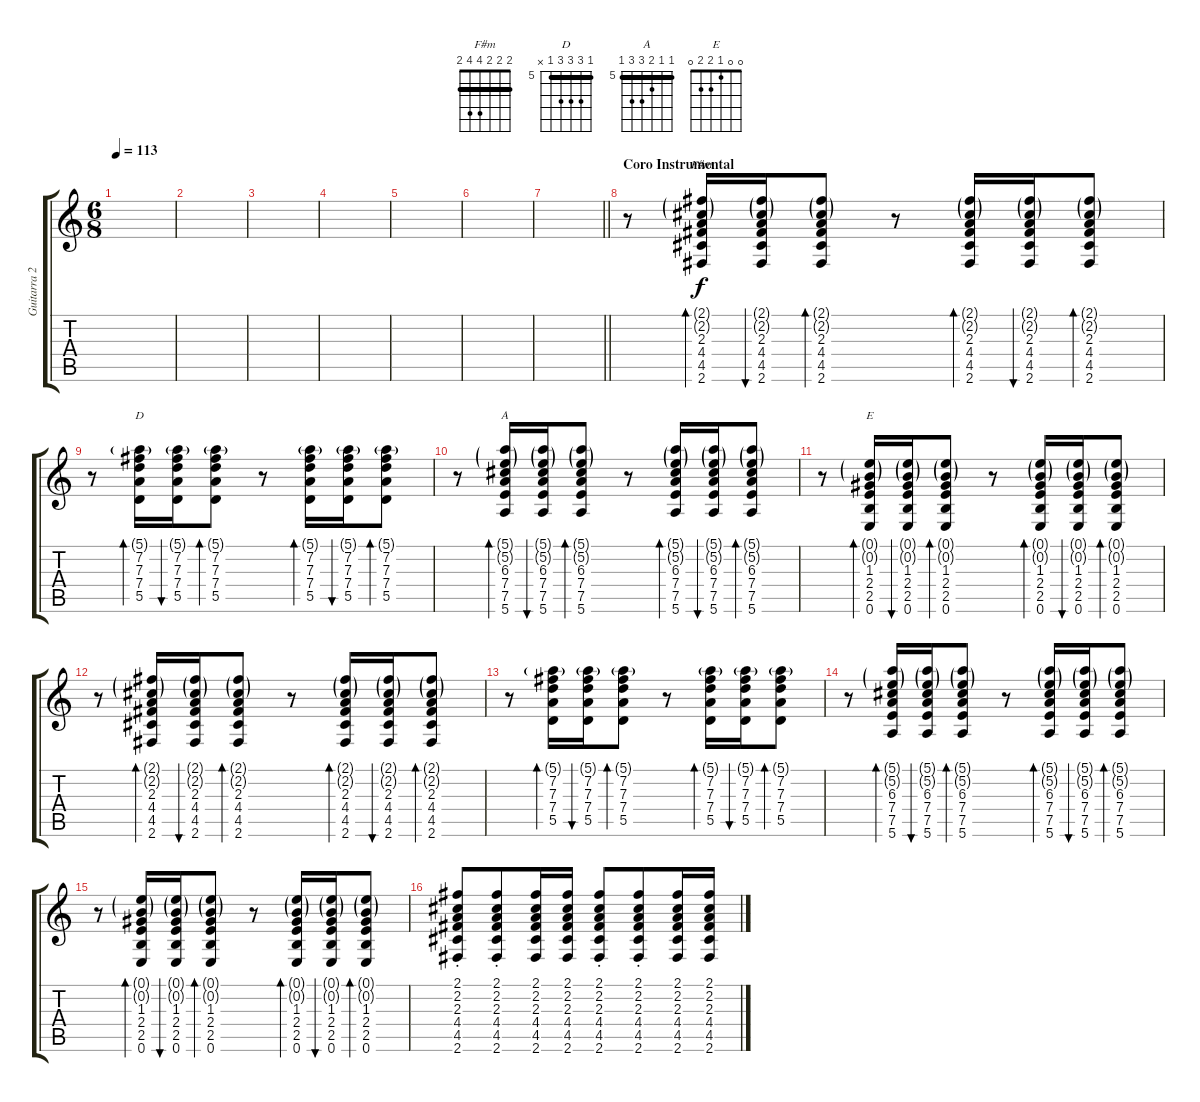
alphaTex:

\track ("Guitarra 2" "Guitarra 2") {instrument acousticguitarsteel}
\staff {score tabs}
\tuning (E4 B3 G3 D3 A2 E2) {hide}
\chord ("F#m" 2 2 2 4 4 2) {barre 2}
\chord ("D" 5 7 7 7 5 x) {firstfret 5 barre 5}
\chord ("A" 5 5 6 7 7 5) {firstfret 5 barre 5}
\chord ("E" 0 0 1 2 2 0)
\ts (6 8)
\tempo 113
\clef g2
\ks c
|
|
|
|
|
|
\barLineRight lightlight
|
\section ("" "Coro Instrumental")
r.8 (2.1{g} 2.2{g} 2.3 4.4 4.5 2.6).16{bd 60 ch "F#m"} (2.1{g} 2.2{g} 2.3 4.4 4.5 2.6).16{bu 60} (2.1{g} 2.2{g} 2.3 4.4 4.5 2.6).8{bd 60} r.8 (2.1{g} 2.2{g} 2.3 4.4 4.5 2.6).16{bd 60} (2.1{g} 2.2{g} 2.3 4.4 4.5 2.6).16{bu 60} (2.1{g} 2.2{g} 2.3 4.4 4.5 2.6).8{bd 60} |
r.8 (5.1{g} 7.2 7.3 7.4 5.5).16{bd 60 ch "D"} (5.1{g} 7.2 7.3 7.4 5.5).16{bu 60} (5.1{g} 7.2 7.3 7.4 5.5).8{bd 60} r.8 (5.1{g} 7.2 7.3 7.4 5.5).16{bd 60} (5.1{g} 7.2 7.3 7.4 5.5).16{bu 60} (5.1{g} 7.2 7.3 7.4 5.5).8{bd 60} |
r.8 (5.1{g} 5.2{g} 6.3 7.4 7.5 5.6).16{bd 60 ch "A"} (5.1{g} 5.2{g} 6.3 7.4 7.5 5.6).16{bu 60} (5.1{g} 5.2{g} 6.3 7.4 7.5 5.6).8{bd 60} r.8 (5.1{g} 5.2{g} 6.3 7.4 7.5 5.6).16{bd 60} (5.1{g} 5.2{g} 6.3 7.4 7.5 5.6).16{bu 60} (5.1{g} 5.2{g} 6.3 7.4 7.5 5.6).8{bd 60} |
r.8 (0.1{g} 0.2{g} 1.3 2.4 2.5 0.6).16{bd 60 ch "E"} (0.1{g} 0.2{g} 1.3 2.4 2.5 0.6).16{bu 60} (0.1{g} 0.2{g} 1.3 2.4 2.5 0.6).8{bd 60} r.8 (0.1{g} 0.2{g} 1.3 2.4 2.5 0.6).16{bd 60} (0.1{g} 0.2{g} 1.3 2.4 2.5 0.6).16{bu 60} (0.1{g} 0.2{g} 1.3 2.4 2.5 0.6).8{bd 60} |
r.8 (2.1{g} 2.2{g} 2.3 4.4 4.5 2.6).16{bd 60} (2.1{g} 2.2{g} 2.3 4.4 4.5 2.6).16{bu 60} (2.1{g} 2.2{g} 2.3 4.4 4.5 2.6).8{bd 60} r.8 (2.1{g} 2.2{g} 2.3 4.4 4.5 2.6).16{bd 60} (2.1{g} 2.2{g} 2.3 4.4 4.5 2.6).16{bu 60} (2.1{g} 2.2{g} 2.3 4.4 4.5 2.6).8{bd 60} |
r.8 (5.1{g} 7.2 7.3 7.4 5.5).16{bd 60} (5.1{g} 7.2 7.3 7.4 5.5).16{bu 60} (5.1{g} 7.2 7.3 7.4 5.5).8{bd 60} r.8 (5.1{g} 7.2 7.3 7.4 5.5).16{bd 60} (5.1{g} 7.2 7.3 7.4 5.5).16{bu 60} (5.1{g} 7.2 7.3 7.4 5.5).8{bd 60} |
r.8 (5.1{g} 5.2{g} 6.3 7.4 7.5 5.6).16{bd 60} (5.1{g} 5.2{g} 6.3 7.4 7.5 5.6).16{bu 60} (5.1{g} 5.2{g} 6.3 7.4 7.5 5.6).8{bd 60} r.8 (5.1{g} 5.2{g} 6.3 7.4 7.5 5.6).16{bd 60} (5.1{g} 5.2{g} 6.3 7.4 7.5 5.6).16{bu 60} (5.1{g} 5.2{g} 6.3 7.4 7.5 5.6).8{bd 60} |
r.8 (0.1{g} 0.2{g} 1.3 2.4 2.5 0.6).16{bd 60} (0.1{g} 0.2{g} 1.3 2.4 2.5 0.6).16{bu 60} (0.1{g} 0.2{g} 1.3 2.4 2.5 0.6).8{bd 60} r.8 (0.1{g} 0.2{g} 1.3 2.4 2.5 0.6).16{bd 60} (0.1{g} 0.2{g} 1.3 2.4 2.5 0.6).16{bu 60} (0.1{g} 0.2{g} 1.3 2.4 2.5 0.6).8{bd 60} |
(2.1{st} 2.2{st} 2.3{st} 4.4{st} 4.5{st} 2.6{st}).8{dy f} (2.1{st} 2.2{st} 2.3{st} 4.4{st} 4.5{st} 2.6{st}).8 (2.1 2.2 2.3 4.4 4.5 2.6).16 (2.1 2.2 2.3 4.4 4.5 2.6).16 (2.1{st} 2.2{st} 2.3{st} 4.4{st} 4.5{st} 2.6{st}).8 (2.1{st} 2.2{st} 2.3{st} 4.4{st} 4.5{st} 2.6{st}).8 (2.1 2.2 2.3 4.4 4.5 2.6).16 (2.1 2.2 2.3 4.4 4.5 2.6).16
